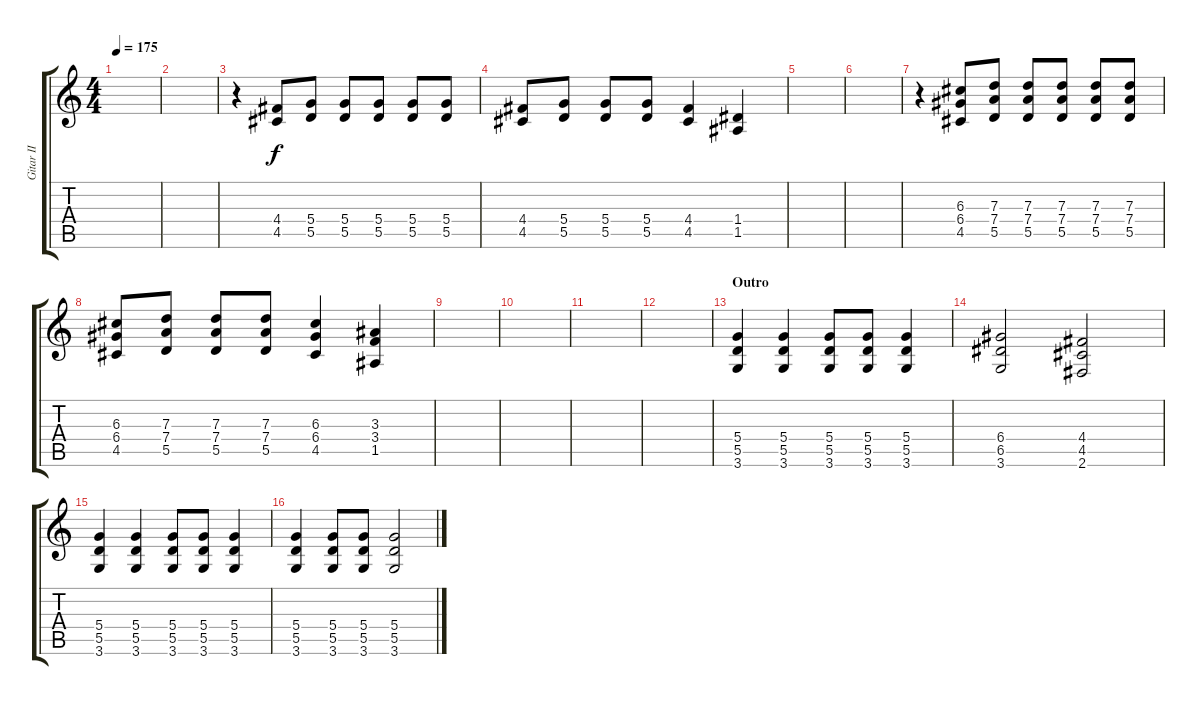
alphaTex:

\track ("Gitar II" "Gitar II") {instrument distortionguitar}
\staff {score tabs}
\tuning (E4 B3 G3 D3 A2 E2) {hide}
\ts (4 4)
\tempo 175
\clef g2
\ks c
|
|
r.4 (4.4 4.5).8 (5.4 5.5).8 (5.4 5.5).8 (5.4 5.5).8 (5.4 5.5).8 (5.4 5.5).8 |
(4.4 4.5).8 (5.4 5.5).8 (5.4 5.5).8 (5.4 5.5).8 (4.4 4.5).4 (1.4 1.5).4 |
|
|
r.4 (6.3 6.4 4.5).8 (7.3 7.4 5.5).8 (7.3 7.4 5.5).8 (7.3 7.4 5.5).8 (7.3 7.4 5.5).8 (7.3 7.4 5.5).8 |
(6.3 6.4 4.5).8 (7.3 7.4 5.5).8 (7.3 7.4 5.5).8 (7.3 7.4 5.5).8 (6.3 6.4 4.5).4 (3.3 3.4 1.5).4 |
|
|
|
|
\section ("" "Outro")
(5.4 5.5 3.6).4 (5.4 5.5 3.6).4 (5.4 5.5 3.6).8 (5.4 5.5 3.6).8 (5.4 5.5 3.6).4 |
(6.4 6.5 3.6).2 (4.4 4.5 2.6).2 |
(5.4 5.5 3.6).4 (5.4 5.5 3.6).4 (5.4 5.5 3.6).8 (5.4 5.5 3.6).8 (5.4 5.5 3.6).4 |
(5.4 5.5 3.6).4 (5.4 5.5 3.6).8 (5.4 5.5 3.6).8 (5.4 5.5 3.6).2
